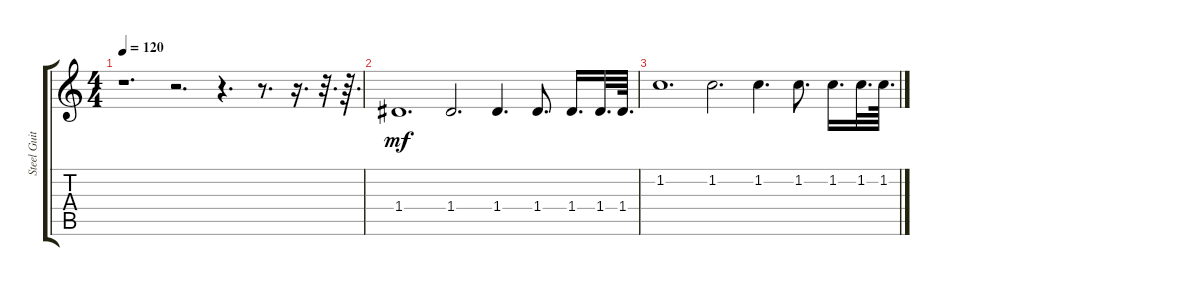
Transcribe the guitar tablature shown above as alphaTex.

\track ("Steel Guitar" "Steel Guit") {instrument acousticguitarsteel}
\staff {score tabs}
\tuning (E4 B3 G3 D3 A2 E2) {hide}
\ts (4 4)
\tempo 120
\clef g2
\ks c
r.1{d dy mf instrument acousticguitarsteel} r.2{d} r.4{d} r.8{d} r.16{d} r.32{d} r.64{d} |
1.4.1{d} 1.4.2{d} 1.4.4{d} 1.4.8{d} 1.4.16{d} 1.4.32{d} 1.4.64{d} |
1.2.1{d} 1.2.2{d} 1.2.4{d} 1.2.8{d} 1.2.16{d} 1.2.32{d} 1.2.64{d}
